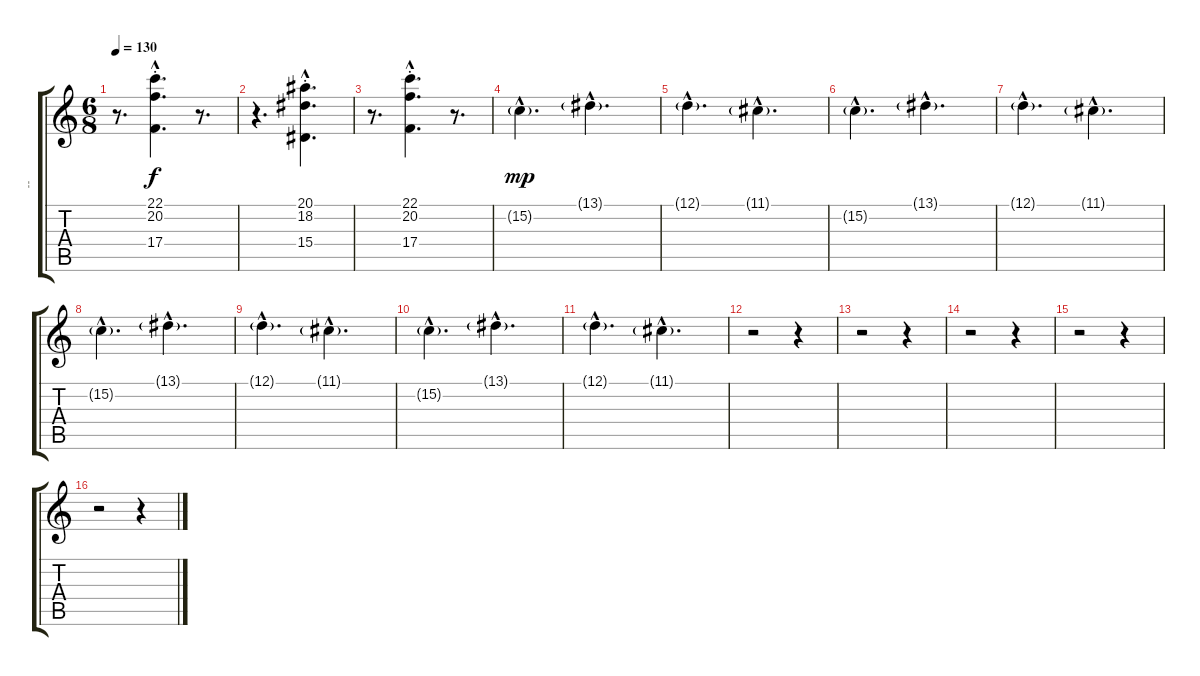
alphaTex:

\track ("--" "--") {instrument stringensemble1}
\staff {score tabs}
\tuning (D4 A3 F3 C3 G2 C2) {hide}
\ts (6 8)
\tempo 130
\clef g2
\ks c
r.8{d dy f} (22.1{hac st} 20.2{hac st} 17.4{hac st}).4{d} r.8{d} |
r.4{d} (20.1{hac st} 18.2{hac st} 15.4{hac st}).4{d} |
r.8{d} (22.1{hac st} 20.2{hac st} 17.4{hac st}).4{d} r.8{d} |
\section ("" "")
15.2{g hac}.4{d dy mp} 13.1{g hac}.4{d} |
12.1{g hac}.4{d} 11.1{g hac}.4{d} |
15.2{g hac}.4{d} 13.1{g hac}.4{d} |
12.1{g hac}.4{d} 11.1{g hac}.4{d} |
15.2{g hac}.4{d} 13.1{g hac}.4{d} |
12.1{g hac}.4{d} 11.1{g hac}.4{d} |
15.2{g hac}.4{d} 13.1{g hac}.4{d} |
12.1{g hac}.4{d} 11.1{g hac}.4{d} |
r.2 r.4 |
r.2 r.4 |
\section ("" "")
r.2 r.4 |
r.2 r.4 |
r.2 r.4
